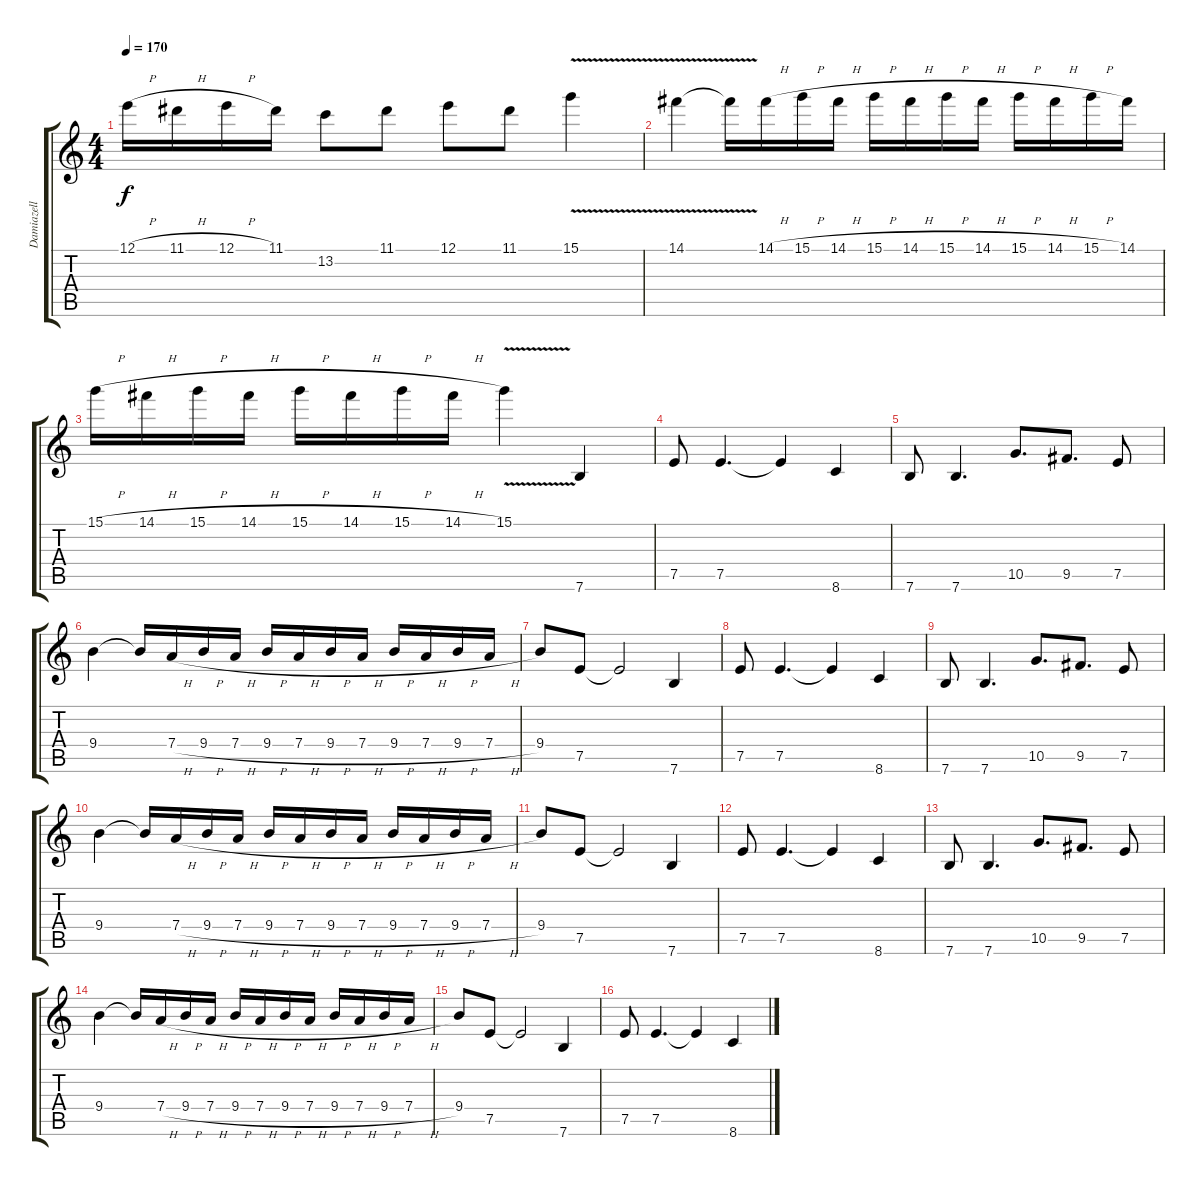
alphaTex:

\track ("Damiazell" "Damiazell") {instrument distortionguitar}
\staff {score tabs}
\tuning (E4 B3 G3 D3 A2 E2) {hide}
\ts (4 4)
\tempo 170
\clef g2
\ks c
12.1{h}.16{dy f} 11.1{h}.16 12.1{h}.16 11.1.16 13.2.8 11.1.8 12.1.8 11.1.8 15.1{v}.4 |
14.1{v}.4 14.1{t}.16 14.1{h}.16 15.1{h}.16 14.1{h}.16 15.1{h}.16 14.1{h}.16 15.1{h}.16 14.1{h}.16 15.1{h}.16 14.1{h}.16 15.1{h}.16 14.1.16 |
15.1{h}.16 14.1{h}.16 15.1{h}.16 14.1{h}.16 15.1{h}.16 14.1{h}.16 15.1{h}.16 14.1{h}.16 15.1{v}.4 7.6.4 |
7.5.8 7.5.4{d} 7.5{t}.4 8.6.4 |
7.6.8 7.6.4{d} 10.5.8{d} 9.5.8{d} 7.5.8 |
9.4.4 9.4{t}.16 7.4{h}.16 9.4{h}.16 7.4{h}.16 9.4{h}.16 7.4{h}.16 9.4{h}.16 7.4{h}.16 9.4{h}.16 7.4{h}.16 9.4{h}.16 7.4{h}.16 |
9.4.8 7.5.8 7.5{t}.2 7.6.4 |
7.5.8 7.5.4{d} 7.5{t}.4 8.6.4 |
7.6.8 7.6.4{d} 10.5.8{d} 9.5.8{d} 7.5.8 |
9.4.4 9.4{t}.16 7.4{h}.16 9.4{h}.16 7.4{h}.16 9.4{h}.16 7.4{h}.16 9.4{h}.16 7.4{h}.16 9.4{h}.16 7.4{h}.16 9.4{h}.16 7.4{h}.16 |
9.4.8 7.5.8 7.5{t}.2 7.6.4 |
7.5.8 7.5.4{d} 7.5{t}.4 8.6.4 |
7.6.8 7.6.4{d} 10.5.8{d} 9.5.8{d} 7.5.8 |
9.4.4 9.4{t}.16 7.4{h}.16 9.4{h}.16 7.4{h}.16 9.4{h}.16 7.4{h}.16 9.4{h}.16 7.4{h}.16 9.4{h}.16 7.4{h}.16 9.4{h}.16 7.4{h}.16 |
9.4.8 7.5.8 7.5{t}.2 7.6.4 |
7.5.8 7.5.4{d} 7.5{t}.4 8.6.4
